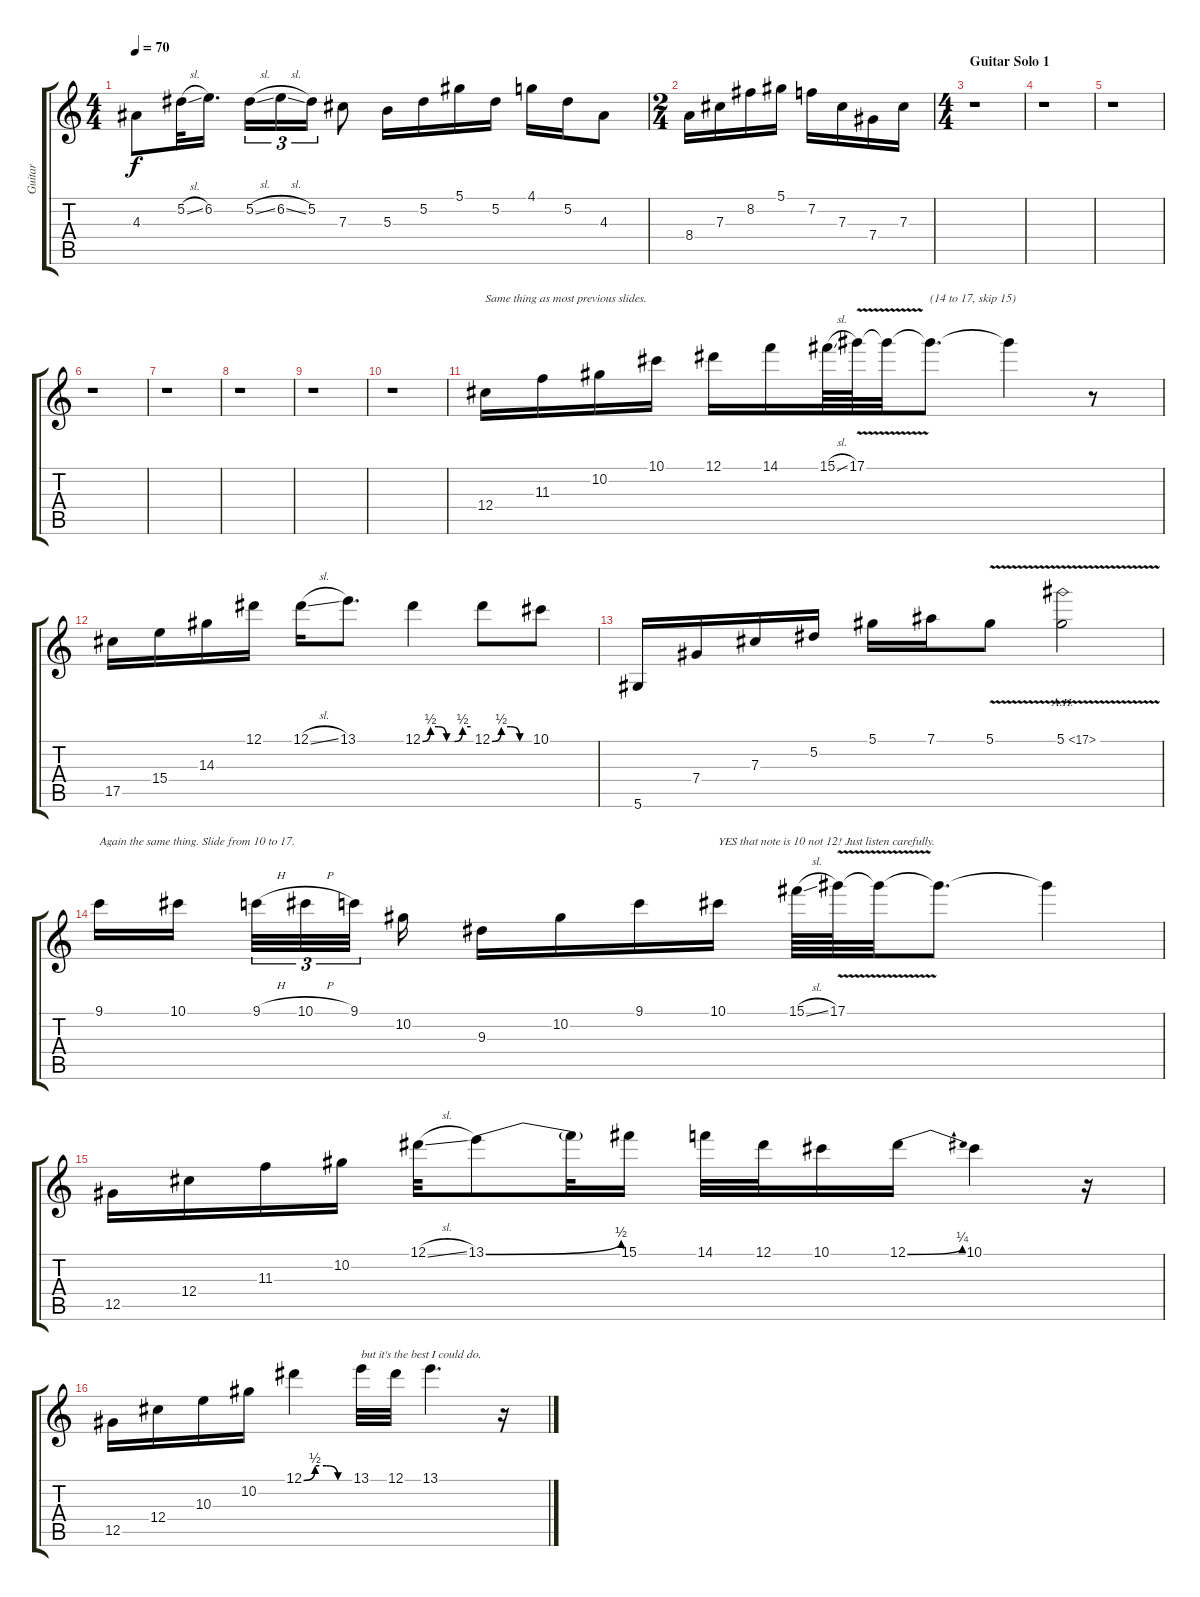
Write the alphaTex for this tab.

\track ("Guitar" "Guitar") {instrument distortionguitar}
\staff {score tabs}
\tuning (Eb4 Bb3 Gb3 Db3 Ab2 Eb2) {hide}
\ts (4 4)
\tempo 70
\clef g2
\ks c
4.3.8{dy f} 5.2{sl}.32 6.2.16{d} 5.2{sl}.16{tu (3 2)} 6.2{sl}.16{tu (3 2)} 5.2.16{tu (3 2)} 7.3.8 5.3.16 5.2.16 5.1.16 5.2.16 4.1.16 5.2.16 4.3.8 |
\ts (2 4)
8.4.16 7.3.16 8.2.16 5.1.16 7.2.16 7.3.16 7.4.16 7.3.16 |
\ts (4 4)
\section ("" "Guitar Solo 1")
r.1 |
r.1 |
r.1 |
r.1 |
r.1 |
r.1 |
r.1 |
r.1 |
12.4.16{txt "Same thing as most previous slides."} 11.3.16 10.2.16 10.1.16 12.1.16 14.1.16 15.1{sl}.64 17.1{v}.64 17.1{t}.32 17.1{t}.8{d txt "(14 to 17, skip 15)"} 17.1{t}.4 r.8 |
17.5.16 15.4.16 14.3.16 12.1.16 12.1{sl}.16 13.1.8{d} 12.1{be (custom 0 0 10 2 20 2 30 0 40 0 50 2 60 2)}.4 12.1{be (custom 0 0 15 2 30 2 45 0 60 0)}.8 10.1.8 |
5.6.16 7.4.16 7.3.16 5.2.16 5.1.16 7.1.16 5.1{v}.8 5.1{ah 12 v}.2 |
9.1.16{txt "Again the same thing. Slide from 10 to 17."} 10.1.16{beam splitsecondary} 9.1{h}.32{tu (3 2)} 10.1{h}.32{tu (3 2)} 9.1.32{tu (3 2) beam splitsecondary} 10.2.16 9.3.16 10.2.16 9.1.16 10.1.16{txt "YES that note is 10 not 12! Just listen carefully."} 15.1{sl}.64 17.1{v}.64 17.1{t}.32 17.1{t}.8{d} 17.1{t}.4 |
12.5.16 12.4.16 11.3.16 10.2.16 12.1{sl}.32 13.1{be (bend 0 0 60 2)}.8 13.1{t}.32 15.1.16 14.1.32 12.1.32 10.1.16 12.1{be (bend 0 0 60 1)}.16{txt ""} 10.1.4 r.16 |
12.5.16 12.4.16 10.3.16 10.2.16 12.1{be (custom 0 0 15 2 30 2 45 0 60 0)}.4 13.1.32{txt "but it's the best I could do."} 12.1.32 13.1.4{d} r.16
